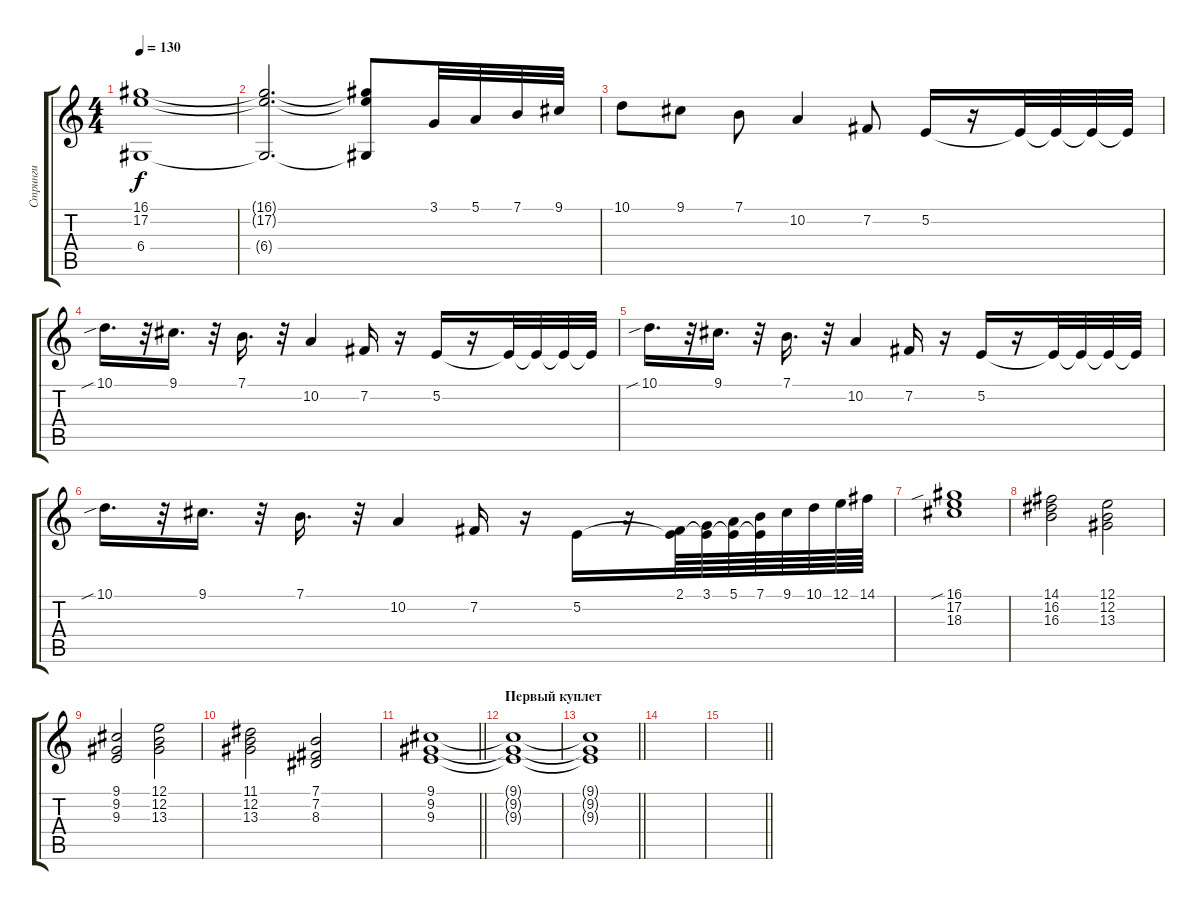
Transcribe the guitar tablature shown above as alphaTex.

\track ("Стринги" "Стринги") {instrument stringensemble2}
\staff {score tabs}
\tuning (E4 B3 G3 D3 A2 E2) {hide}
\ts (4 4)
\tempo 130
\clef g2
\ks c
(16.1 17.2 6.4).1{dy f} |
(16.1{t} 17.2{t} 6.4{t}).2{d volume 8} (16.1{t} 17.2{t} 6.4{t}).8 3.1.32{volume 10 instrument stringensemble1} 5.1.32 7.1.32 9.1.32 |
10.1.8 9.1.8 7.1.8 10.2.4 7.2.8 5.2.16 r.16 5.2{t}.32{volume 13} 5.2{t}.32 5.2{t}.32 5.2{t}.32 |
10.1{sib}.16{d} r.32 9.1.16{d} r.32 7.1.16{d} r.32 10.2.4 7.2.16 r.16 5.2.16 r.16 5.2{t}.32{volume 13} 5.2{t}.32 5.2{t}.32 5.2{t}.32 |
10.1{sib}.16{d} r.32 9.1.16{d} r.32 7.1.16{d} r.32 10.2.4 7.2.16 r.16 5.2.16 r.16 5.2{t}.32{volume 13} 5.2{t}.32 5.2{t}.32 5.2{t}.32 |
10.1{sib}.16{d} r.32 9.1.16{d} r.32 7.1.16{d} r.32 10.2.4 7.2.16 r.16 5.2.16 r.16 (2.1 5.2{t}).64{volume 13} (3.1 5.2{t}).64 (5.1 5.2{t}).64 (7.1 5.2{t}).64 9.1.64 10.1.64 12.1.64 14.1.64 |
(16.1{sib} 17.2 18.3).1 |
(14.1 16.2 16.3).2 (12.1 12.2 13.3).2 |
(9.1 9.2 9.3).2 (12.1 12.2 13.3).2 |
(11.1 12.2 13.3).2 (7.1 7.2 8.3).2 |
\barLineRight lightlight
(9.1 9.2 9.3).1{volume 3} |
\section ("" "Первый куплет")
(9.1{t} 9.2{t} 9.3{t}).1 |
\barLineRight lightlight
(9.1{t} 9.2{t} 9.3{t}).1 |
|
\barLineRight lightlight
